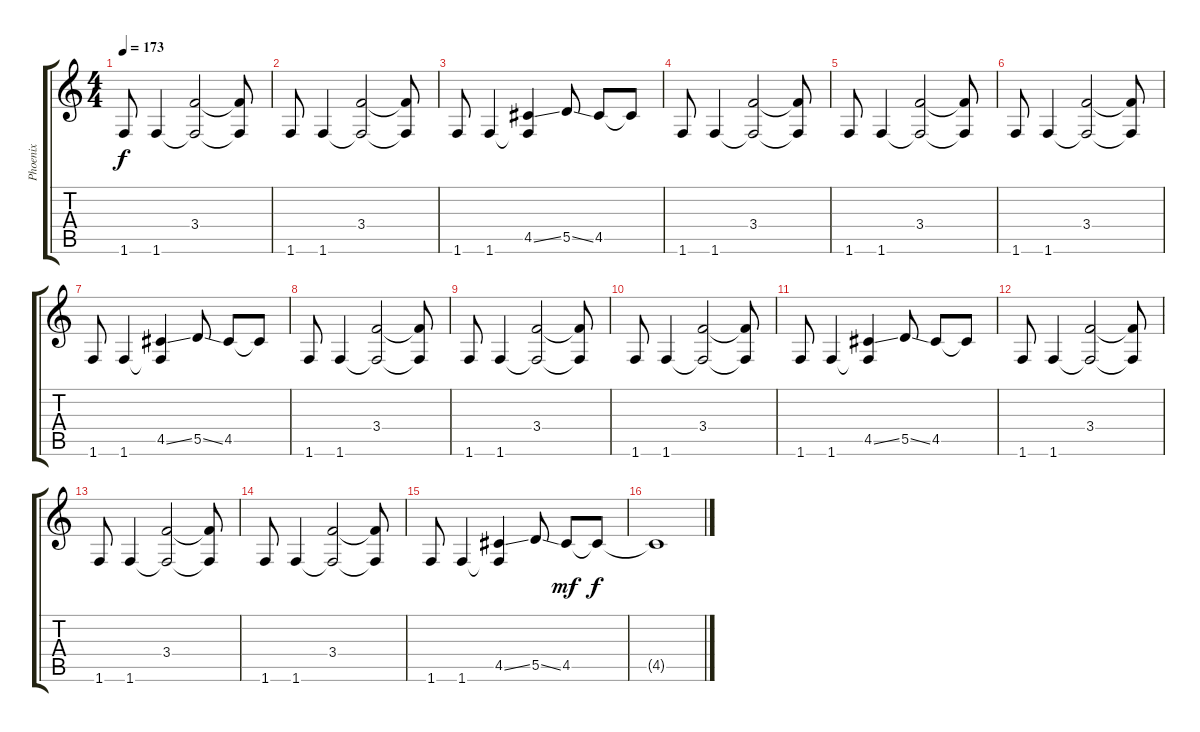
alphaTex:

\track ("Phoenix" "Phoenix") {instrument electricbassfinger}
\staff {score tabs}
\tuning (E4 B3 G3 D3 A2 E2) {hide}
\ts (4 4)
\tempo 173
\clef g2
\ks c
1.6.8{dy f} 1.6.4 (3.4 1.6{t}).2 (3.4{t} 1.6{t}).8 |
1.6.8 1.6.4 (3.4 1.6{t}).2 (3.4{t} 1.6{t}).8 |
1.6.8 1.6.4 (4.5{ss} 1.6{t}).4 5.5{ss}.8 4.5.8 4.5{t}.8 |
1.6.8 1.6.4 (3.4 1.6{t}).2 (3.4{t} 1.6{t}).8 |
1.6.8 1.6.4 (3.4 1.6{t}).2 (3.4{t} 1.6{t}).8 |
1.6.8 1.6.4 (3.4 1.6{t}).2 (3.4{t} 1.6{t}).8 |
1.6.8 1.6.4 (4.5{ss} 1.6{t}).4 5.5{ss}.8 4.5.8 4.5{t}.8 |
1.6.8 1.6.4 (3.4 1.6{t}).2 (3.4{t} 1.6{t}).8 |
1.6.8 1.6.4 (3.4 1.6{t}).2 (3.4{t} 1.6{t}).8 |
1.6.8 1.6.4 (3.4 1.6{t}).2 (3.4{t} 1.6{t}).8 |
1.6.8 1.6.4 (4.5{ss} 1.6{t}).4 5.5{ss}.8 4.5.8 4.5{t}.8 |
1.6.8 1.6.4 (3.4 1.6{t}).2 (3.4{t} 1.6{t}).8 |
1.6.8 1.6.4 (3.4 1.6{t}).2 (3.4{t} 1.6{t}).8 |
1.6.8 1.6.4 (3.4 1.6{t}).2 (3.4{t} 1.6{t}).8 |
1.6.8 1.6.4 (4.5{ss} 1.6{t}).4 5.5{ss}.8 4.5.8{dy mf} 4.5{t}.8{dy f} |
4.5{t}.1
